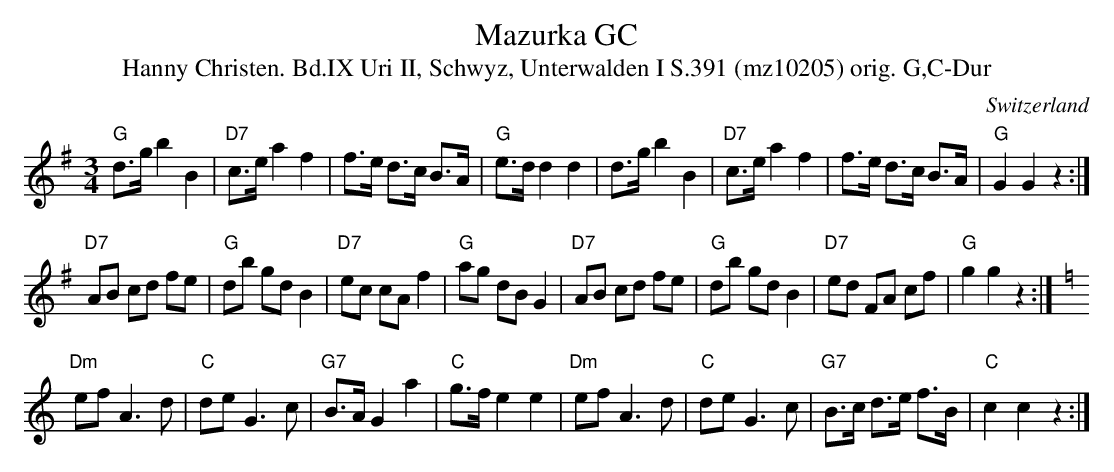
X:1
T: Mazurka GC
T:Hanny Christen. Bd.IX Uri II, Schwyz, Unterwalden I S.391 (mz10205) orig. G,C-Dur
M:3/4
L:1/8
O:Switzerland
K:G major
"G"d>g b2 B2 | "D7"c>e a2f2 | f>e d>c B>A | "G"e>d d2d2 | d>g b2B2 | "D7"c>e a2f2 | f>e d>c B>A | "G"G2G2 z2 :|
"D7"AB cd fe | "G"db gd B2 | "D7"ec cA f2 | "G"ag dB G2 | "D7"AB cd fe | "G"db gd B2 | "D7"ed FA cf | "G"g2g2z2 :| [K:C]
"Dm"ef A3d | "C"de G3c | "G7"B>A G2 a2 | "C"g>f e2e2 | "Dm"ef A3d | "C"de G3c | "G7"B>c d>e f>B | "C"c2c2 z2 :|
